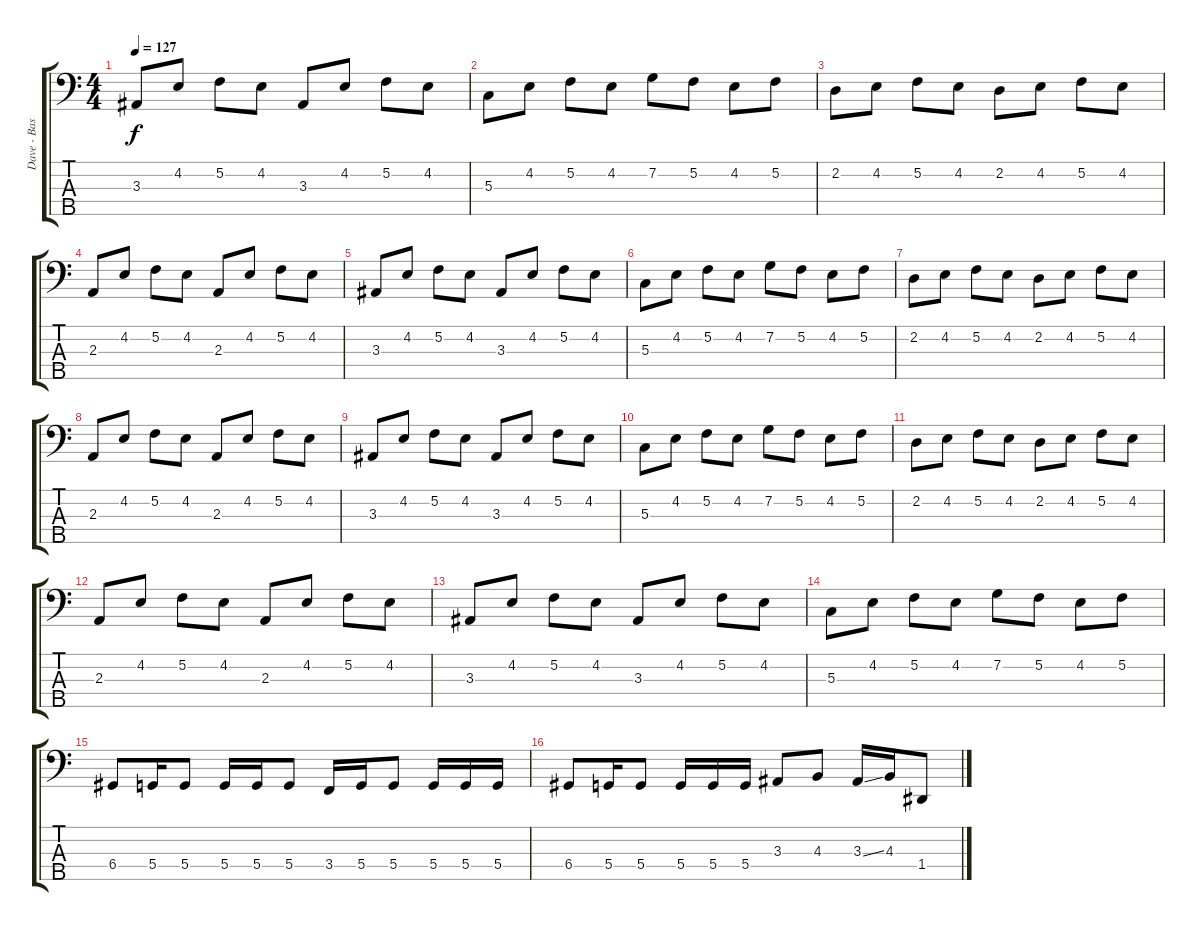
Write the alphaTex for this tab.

\track ("Dave - Bass" "Dave - Bas") {instrument electricbasspick}
\staff {score tabs}
\tuning (F2 C2 G1 D1 A0) {hide}
\ts (4 4)
\tempo 127
\clef f4
\ks c
3.3.8{dy f} 4.2.8 5.2.8 4.2.8 3.3.8 4.2.8 5.2.8 4.2.8 |
5.3.8 4.2.8 5.2.8 4.2.8 7.2.8 5.2.8 4.2.8 5.2.8 |
2.2.8 4.2.8 5.2.8 4.2.8 2.2.8 4.2.8 5.2.8 4.2.8 |
2.3.8 4.2.8 5.2.8 4.2.8 2.3.8 4.2.8 5.2.8 4.2.8 |
3.3.8 4.2.8 5.2.8 4.2.8 3.3.8 4.2.8 5.2.8 4.2.8 |
5.3.8 4.2.8 5.2.8 4.2.8 7.2.8 5.2.8 4.2.8 5.2.8 |
2.2.8 4.2.8 5.2.8 4.2.8 2.2.8 4.2.8 5.2.8 4.2.8 |
2.3.8 4.2.8 5.2.8 4.2.8 2.3.8 4.2.8 5.2.8 4.2.8 |
3.3.8 4.2.8 5.2.8 4.2.8 3.3.8 4.2.8 5.2.8 4.2.8 |
5.3.8 4.2.8 5.2.8 4.2.8 7.2.8 5.2.8 4.2.8 5.2.8 |
2.2.8 4.2.8 5.2.8 4.2.8 2.2.8 4.2.8 5.2.8 4.2.8 |
2.3.8 4.2.8 5.2.8 4.2.8 2.3.8 4.2.8 5.2.8 4.2.8 |
3.3.8 4.2.8 5.2.8 4.2.8 3.3.8 4.2.8 5.2.8 4.2.8 |
5.3.8 4.2.8 5.2.8 4.2.8 7.2.8 5.2.8 4.2.8 5.2.8 |
6.4.8 5.4.16 5.4.8 5.4.16 5.4.16 5.4.8 3.4.16 5.4.16 5.4.8 5.4.16 5.4.16 5.4.16 |
6.4.8 5.4.16 5.4.8 5.4.16 5.4.16 5.4.16 3.3.8 4.3.8 3.3{ss}.16 4.3.16 1.4.8
